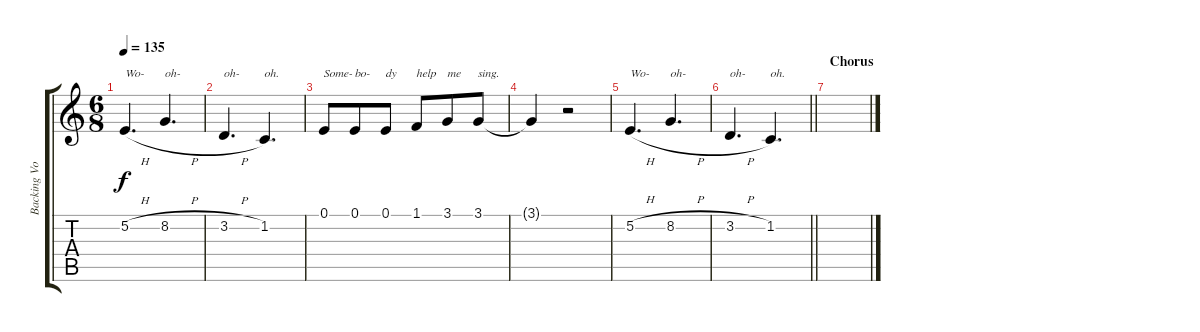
\track ("Backing Vocals - Ben Johnston" "Backing Vo") {instrument altosax}
\staff {score tabs}
\tuning (E4 B3 G3 D3 A2 E2) {hide}
\ts (6 8)
\tempo 135
\clef g2
\ks c
5.2{h}.4{d txt "Wo-" dy f} 8.2{h}.4{d txt "oh-"} |
3.2{h}.4{d txt "oh-"} 1.2.4{d txt "oh."} |
0.1.8{txt "Some-"} 0.1.8{txt "bo-"} 0.1.8{txt "dy"} 1.1.8{txt "help"} 3.1.8{txt "me"} 3.1.8{txt "sing."} |
3.1{t}.4 r.2 |
5.2{h}.4{d txt "Wo-"} 8.2{h}.4{d txt "oh-"} |
\barLineRight lightlight
3.2{h}.4{d txt "oh-"} 1.2.4{d txt "oh."} |
\section ("" "Chorus")
